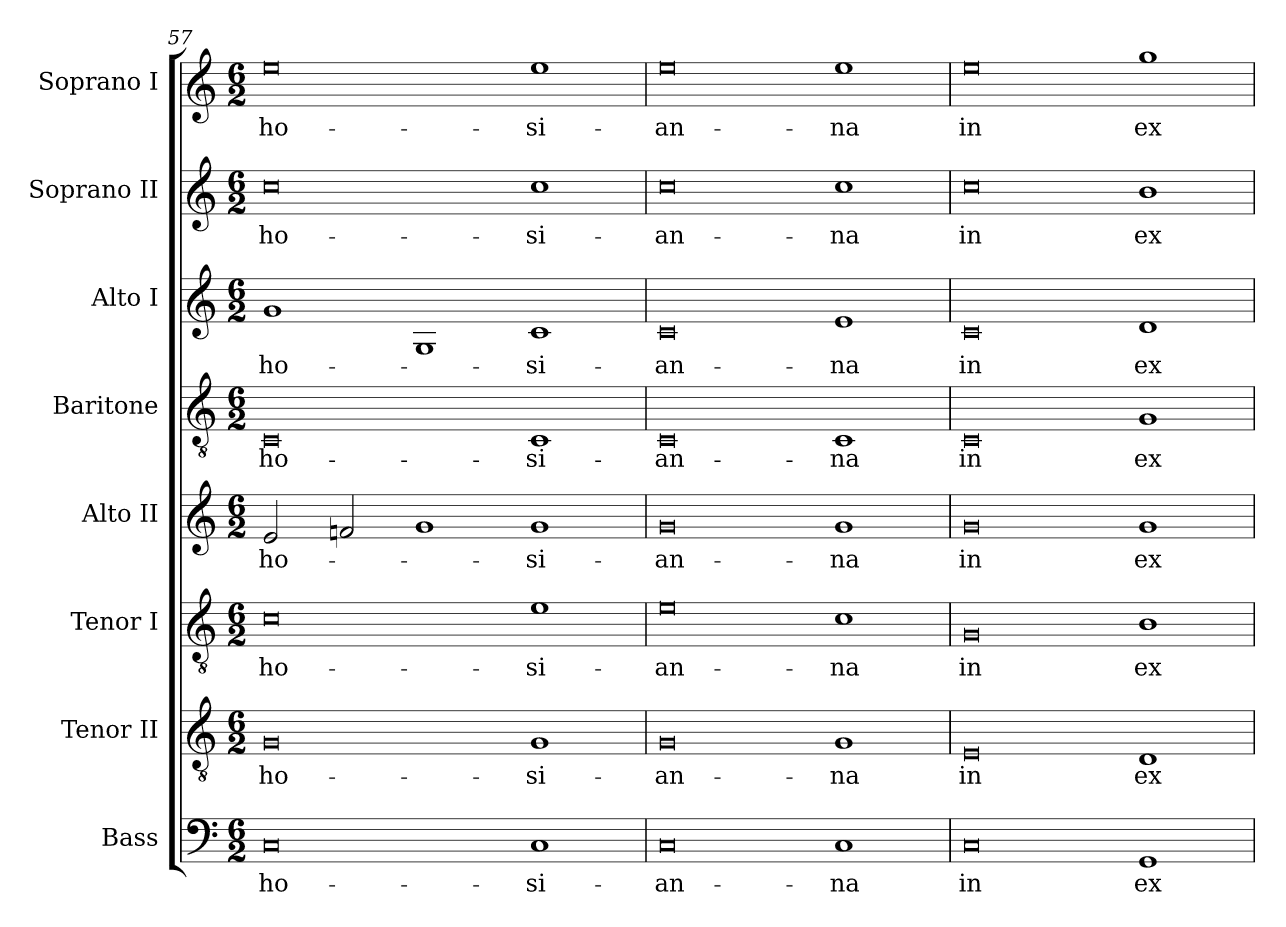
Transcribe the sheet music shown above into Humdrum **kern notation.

**kern	**text	**kern	**text	**kern	**text	**kern	**text	**kern	**text	**kern	**text	**kern	**text	**kern	**text
*part8	*part8	*part7	*part7	*part6	*part6	*part5	*part5	*part4	*part4	*part3	*part3	*part2	*part2	*part1	*part1
*staff8	*staff8	*staff7	*staff7	*staff6	*staff6	*staff5	*staff5	*staff4	*staff4	*staff3	*staff3	*staff2	*staff2	*staff1	*staff1
*I"Bass	*	*I"Tenor II	*	*I"Tenor I	*	*I"Alto II	*	*I"Baritone	*	*I"Alto I	*	*I"Soprano II	*	*I"Soprano I	*
!!LO:PB:g=z
*clefF4	*	*clefGv2	*	*clefGv2	*	*clefG2	*	*clefGv2	*	*clefG2	*	*clefG2	*	*clefG2	*
*ITrd7c12	*	*ITrd7c12	*	*ITrd7c12	*	*	*	*ITrd7c12	*	*	*	*	*	*	*
*k[]	*	*k[]	*	*k[]	*	*k[]	*	*k[]	*	*k[]	*	*k[]	*	*k[]	*
*C:	*	*C:	*	*C:	*	*C:	*	*C:	*	*C:	*	*C:	*	*C:	*
*M6/2	*	*M6/2	*	*M6/2	*	*M6/2	*	*M6/2	*	*M6/2	*	*M6/2	*	*M6/2	*
=57	=57	=57	=57	=57	=57	=57	=57	=57	=57	=57	=57	=57	=57	=57	=57
!	!LO:LY:b:color=#000000	!	!	!	!	!	!	!	!	!	!	!	!	!	!
!	!	!	!LO:LY:b:color=#000000	!	!	!	!	!	!	!	!	!	!	!	!
!	!	!	!	!	!LO:LY:b:color=#000000	!	!	!	!	!	!	!	!	!	!
!	!	!	!	!	!	!	!LO:LY:b:color=#000000	!	!	!	!	!	!	!	!
!	!	!	!	!	!	!	!	!	!LO:LY:b:color=#000000	!	!	!	!	!	!
!	!	!	!	!	!	!	!	!	!	!	!LO:LY:b:color=#000000	!	!	!	!
!	!	!	!	!	!	!	!	!	!	!	!	!	!LO:LY:b:color=#000000	!	!
!	!	!	!	!	!	!	!	!	!	!	!	!	!	!	!LO:LY:b:color=#000000
0CCi	ho-	0GGi	ho-	0Ci	ho-	2ei/	ho-	0CCi	ho-	1gi	ho-	0cci	ho-	0eei	ho-
.	.	.	.	.	.	2fni/	.	.	.	.	.	.	.	.	.
.	.	.	.	.	.	1gi	.	.	.	1Gi	.	.	.	.	.
!	!LO:LY:b:color=#000000	!	!	!	!	!	!	!	!	!	!	!	!	!	!
!	!	!	!LO:LY:b:color=#000000	!	!	!	!	!	!	!	!	!	!	!	!
!	!	!	!	!	!LO:LY:b:color=#000000	!	!	!	!	!	!	!	!	!	!
!	!	!	!	!	!	!	!LO:LY:b:color=#000000	!	!	!	!	!	!	!	!
!	!	!	!	!	!	!	!	!	!LO:LY:b:color=#000000	!	!	!	!	!	!
!	!	!	!	!	!	!	!	!	!	!	!LO:LY:b:color=#000000	!	!	!	!
!	!	!	!	!	!	!	!	!	!	!	!	!	!LO:LY:b:color=#000000	!	!
!	!	!	!	!	!	!	!	!	!	!	!	!	!	!	!LO:LY:b:color=#000000
1CCi	-si-	1GGi	-si-	1Ei	-si-	1gi	-si-	1CCi	-si-	1ci	-si-	1cci	-si-	1eei	-si-
=58	=58	=58	=58	=58	=58	=58	=58	=58	=58	=58	=58	=58	=58	=58	=58
!	!LO:LY:b:color=#000000	!	!	!	!	!	!	!	!	!	!	!	!	!	!
!	!	!	!LO:LY:b:color=#000000	!	!	!	!	!	!	!	!	!	!	!	!
!	!	!	!	!	!LO:LY:b:color=#000000	!	!	!	!	!	!	!	!	!	!
!	!	!	!	!	!	!	!LO:LY:b:color=#000000	!	!	!	!	!	!	!	!
!	!	!	!	!	!	!	!	!	!LO:LY:b:color=#000000	!	!	!	!	!	!
!	!	!	!	!	!	!	!	!	!	!	!LO:LY:b:color=#000000	!	!	!	!
!	!	!	!	!	!	!	!	!	!	!	!	!	!LO:LY:b:color=#000000	!	!
!	!	!	!	!	!	!	!	!	!	!	!	!	!	!	!LO:LY:b:color=#000000
0CCi	-an-	0GGi	-an-	0Ei	-an-	0gi	-an-	0CCi	-an-	0ci	-an-	0cci	-an-	0eei	-an-
!	!LO:LY:b:color=#000000	!	!	!	!	!	!	!	!	!	!	!	!	!	!
!	!	!	!LO:LY:b:color=#000000	!	!	!	!	!	!	!	!	!	!	!	!
!	!	!	!	!	!LO:LY:b:color=#000000	!	!	!	!	!	!	!	!	!	!
!	!	!	!	!	!	!	!LO:LY:b:color=#000000	!	!	!	!	!	!	!	!
!	!	!	!	!	!	!	!	!	!LO:LY:b:color=#000000	!	!	!	!	!	!
!	!	!	!	!	!	!	!	!	!	!	!LO:LY:b:color=#000000	!	!	!	!
!	!	!	!	!	!	!	!	!	!	!	!	!	!LO:LY:b:color=#000000	!	!
!	!	!	!	!	!	!	!	!	!	!	!	!	!	!	!LO:LY:b:color=#000000
1CCi	-na	1GGi	-na	1Ci	-na	1gi	-na	1CCi	-na	1ei	-na	1cci	-na	1eei	-na
=59	=59	=59	=59	=59	=59	=59	=59	=59	=59	=59	=59	=59	=59	=59	=59
!	!LO:LY:b:color=#000000	!	!	!	!	!	!	!	!	!	!	!	!	!	!
!	!	!	!LO:LY:b:color=#000000	!	!	!	!	!	!	!	!	!	!	!	!
!	!	!	!	!	!LO:LY:b:color=#000000	!	!	!	!	!	!	!	!	!	!
!	!	!	!	!	!	!	!LO:LY:b:color=#000000	!	!	!	!	!	!	!	!
!	!	!	!	!	!	!	!	!	!LO:LY:b:color=#000000	!	!	!	!	!	!
!	!	!	!	!	!	!	!	!	!	!	!LO:LY:b:color=#000000	!	!	!	!
!	!	!	!	!	!	!	!	!	!	!	!	!	!LO:LY:b:color=#000000	!	!
!	!	!	!	!	!	!	!	!	!	!	!	!	!	!	!LO:LY:b:color=#000000
0CCi	in	0EEi	in	0GGi	in	0gi	in	0CCi	in	0ci	in	0cci	in	0eei	in
!	!LO:LY:b:color=#000000	!	!	!	!	!	!	!	!	!	!	!	!	!	!
!	!	!	!LO:LY:b:color=#000000	!	!	!	!	!	!	!	!	!	!	!	!
!	!	!	!	!	!LO:LY:b:color=#000000	!	!	!	!	!	!	!	!	!	!
!	!	!	!	!	!	!	!LO:LY:b:color=#000000	!	!	!	!	!	!	!	!
!	!	!	!	!	!	!	!	!	!LO:LY:b:color=#000000	!	!	!	!	!	!
!	!	!	!	!	!	!	!	!	!	!	!LO:LY:b:color=#000000	!	!	!	!
!	!	!	!	!	!	!	!	!	!	!	!	!	!LO:LY:b:color=#000000	!	!
!	!	!	!	!	!	!	!	!	!	!	!	!	!	!	!LO:LY:b:color=#000000
1GGGi	ex-	1DDi	ex-	1BBi	ex-	1gi	ex-	1GGi	ex-	1di	ex-	1bi	ex-	1ggi	ex-
=	=	=	=	=	=	=	=	=	=	=	=	=	=	=	=
*-	*-	*-	*-	*-	*-	*-	*-	*-	*-	*-	*-	*-	*-	*-	*-
